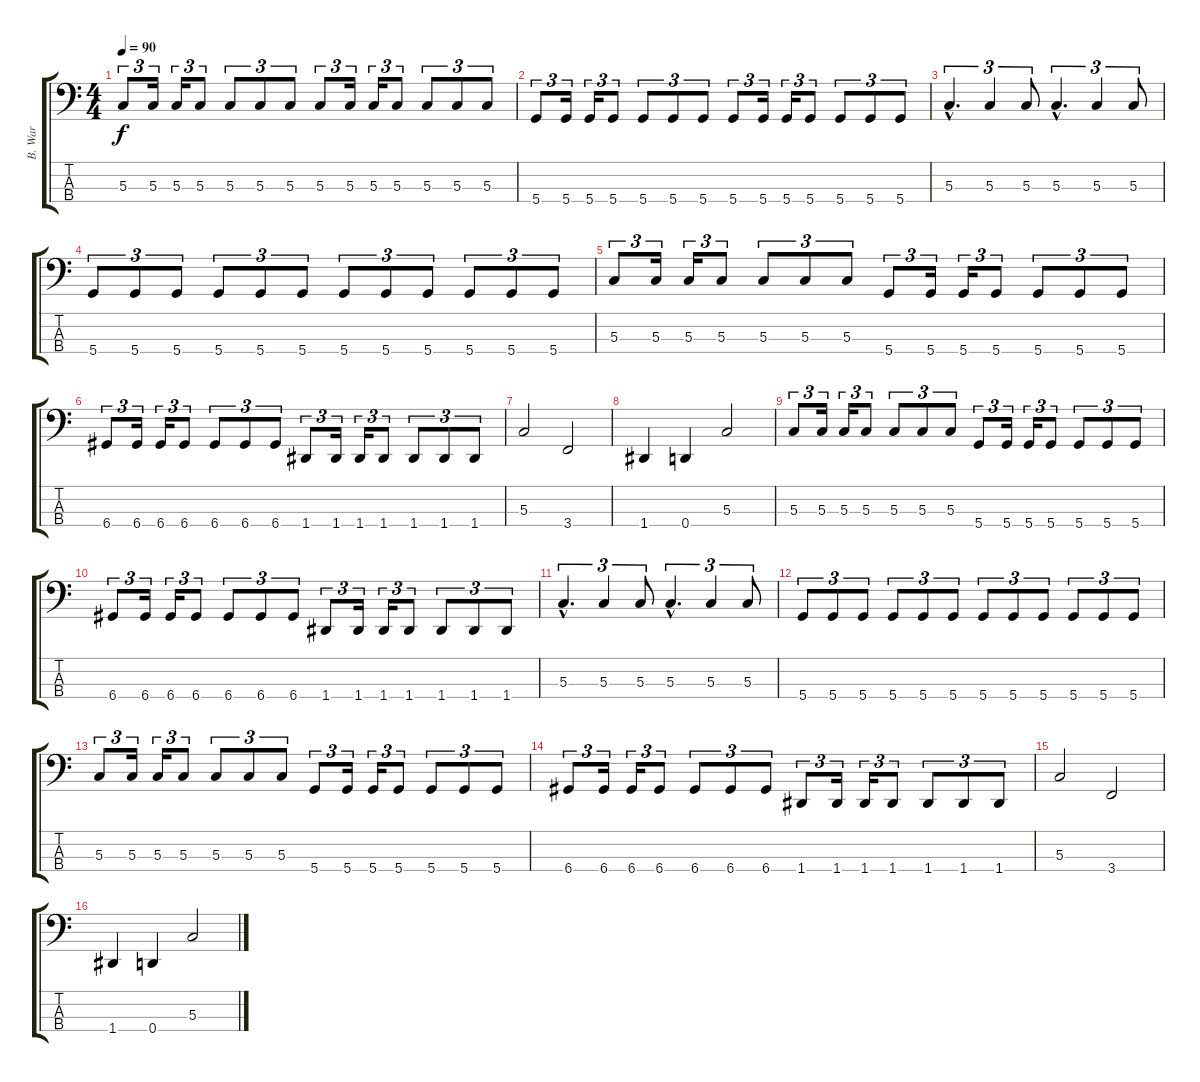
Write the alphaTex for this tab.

\track ("B. War" "B. War") {instrument electricbassfinger}
\staff {score tabs}
\tuning (F2 C2 G1 D1) {hide}
\ts (4 4)
\tempo 90
\clef f4
\ks c
5.3.8{tu (3 2) dy f} 5.3.16{tu (3 2)} 5.3.16{tu (3 2)} 5.3.8{tu (3 2)} 5.3.8{tu (3 2)} 5.3.8{tu (3 2)} 5.3.8{tu (3 2)} 5.3.8{tu (3 2)} 5.3.16{tu (3 2)} 5.3.16{tu (3 2)} 5.3.8{tu (3 2)} 5.3.8{tu (3 2)} 5.3.8{tu (3 2)} 5.3.8{tu (3 2)} |
5.4.8{tu (3 2)} 5.4.16{tu (3 2)} 5.4.16{tu (3 2)} 5.4.8{tu (3 2)} 5.4.8{tu (3 2)} 5.4.8{tu (3 2)} 5.4.8{tu (3 2)} 5.4.8{tu (3 2)} 5.4.16{tu (3 2)} 5.4.16{tu (3 2)} 5.4.8{tu (3 2)} 5.4.8{tu (3 2)} 5.4.8{tu (3 2)} 5.4.8{tu (3 2)} |
5.3{hac}.4{d tu (3 2)} 5.3.4{tu (3 2)} 5.3.8{tu (3 2)} 5.3{hac}.4{d tu (3 2)} 5.3.4{tu (3 2)} 5.3.8{tu (3 2)} |
5.4.8{tu (3 2)} 5.4.8{tu (3 2)} 5.4.8{tu (3 2)} 5.4.8{tu (3 2)} 5.4.8{tu (3 2)} 5.4.8{tu (3 2)} 5.4.8{tu (3 2)} 5.4.8{tu (3 2)} 5.4.8{tu (3 2)} 5.4.8{tu (3 2)} 5.4.8{tu (3 2)} 5.4.8{tu (3 2)} |
5.3.8{tu (3 2)} 5.3.16{tu (3 2)} 5.3.16{tu (3 2)} 5.3.8{tu (3 2)} 5.3.8{tu (3 2)} 5.3.8{tu (3 2)} 5.3.8{tu (3 2)} 5.4.8{tu (3 2)} 5.4.16{tu (3 2)} 5.4.16{tu (3 2)} 5.4.8{tu (3 2)} 5.4.8{tu (3 2)} 5.4.8{tu (3 2)} 5.4.8{tu (3 2)} |
6.4.8{tu (3 2)} 6.4.16{tu (3 2)} 6.4.16{tu (3 2)} 6.4.8{tu (3 2)} 6.4.8{tu (3 2)} 6.4.8{tu (3 2)} 6.4.8{tu (3 2)} 1.4.8{tu (3 2)} 1.4.16{tu (3 2)} 1.4.16{tu (3 2)} 1.4.8{tu (3 2)} 1.4.8{tu (3 2)} 1.4.8{tu (3 2)} 1.4.8{tu (3 2)} |
5.3.2 3.4.2 |
1.4.4 0.4.4 5.3.2 |
5.3.8{tu (3 2)} 5.3.16{tu (3 2)} 5.3.16{tu (3 2)} 5.3.8{tu (3 2)} 5.3.8{tu (3 2)} 5.3.8{tu (3 2)} 5.3.8{tu (3 2)} 5.4.8{tu (3 2)} 5.4.16{tu (3 2)} 5.4.16{tu (3 2)} 5.4.8{tu (3 2)} 5.4.8{tu (3 2)} 5.4.8{tu (3 2)} 5.4.8{tu (3 2)} |
6.4.8{tu (3 2)} 6.4.16{tu (3 2)} 6.4.16{tu (3 2)} 6.4.8{tu (3 2)} 6.4.8{tu (3 2)} 6.4.8{tu (3 2)} 6.4.8{tu (3 2)} 1.4.8{tu (3 2)} 1.4.16{tu (3 2)} 1.4.16{tu (3 2)} 1.4.8{tu (3 2)} 1.4.8{tu (3 2)} 1.4.8{tu (3 2)} 1.4.8{tu (3 2)} |
5.3{hac}.4{d tu (3 2)} 5.3.4{tu (3 2)} 5.3.8{tu (3 2)} 5.3{hac}.4{d tu (3 2)} 5.3.4{tu (3 2)} 5.3.8{tu (3 2)} |
5.4.8{tu (3 2)} 5.4.8{tu (3 2)} 5.4.8{tu (3 2)} 5.4.8{tu (3 2)} 5.4.8{tu (3 2)} 5.4.8{tu (3 2)} 5.4.8{tu (3 2)} 5.4.8{tu (3 2)} 5.4.8{tu (3 2)} 5.4.8{tu (3 2)} 5.4.8{tu (3 2)} 5.4.8{tu (3 2)} |
5.3.8{tu (3 2)} 5.3.16{tu (3 2)} 5.3.16{tu (3 2)} 5.3.8{tu (3 2)} 5.3.8{tu (3 2)} 5.3.8{tu (3 2)} 5.3.8{tu (3 2)} 5.4.8{tu (3 2)} 5.4.16{tu (3 2)} 5.4.16{tu (3 2)} 5.4.8{tu (3 2)} 5.4.8{tu (3 2)} 5.4.8{tu (3 2)} 5.4.8{tu (3 2)} |
6.4.8{tu (3 2)} 6.4.16{tu (3 2)} 6.4.16{tu (3 2)} 6.4.8{tu (3 2)} 6.4.8{tu (3 2)} 6.4.8{tu (3 2)} 6.4.8{tu (3 2)} 1.4.8{tu (3 2)} 1.4.16{tu (3 2)} 1.4.16{tu (3 2)} 1.4.8{tu (3 2)} 1.4.8{tu (3 2)} 1.4.8{tu (3 2)} 1.4.8{tu (3 2)} |
5.3.2 3.4.2 |
1.4.4 0.4.4 5.3.2
